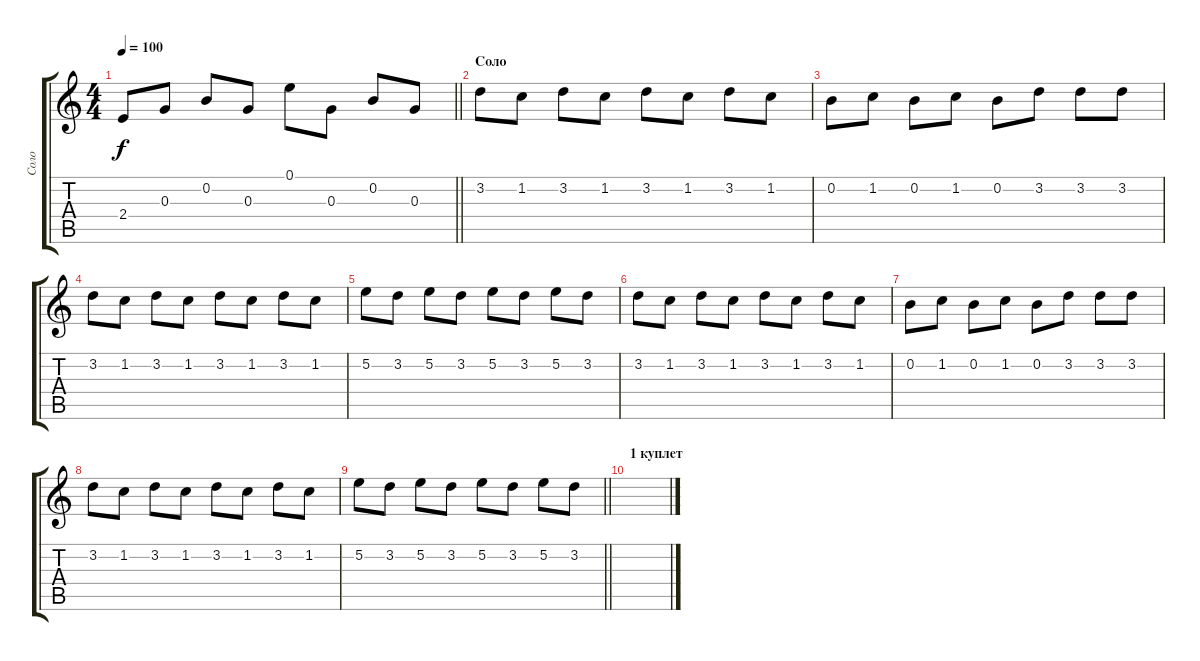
\track ("Соло" "Соло") {instrument overdrivenguitar}
\staff {score tabs}
\tuning (E4 B3 G3 D3 A2 E2) {hide}
\ts (4 4)
\tempo 100
\clef g2
\barLineRight lightlight
\ks c
2.4.8{dy f} 0.3.8 0.2.8 0.3.8 0.1.8 0.3.8 0.2.8 0.3.8 |
\section ("" "Соло")
3.2.8 1.2.8 3.2.8 1.2.8 3.2.8 1.2.8 3.2.8 1.2.8 |
0.2.8 1.2.8 0.2.8 1.2.8 0.2.8 3.2.8 3.2.8 3.2.8 |
3.2.8 1.2.8 3.2.8 1.2.8 3.2.8 1.2.8 3.2.8 1.2.8 |
5.2.8 3.2.8 5.2.8 3.2.8 5.2.8 3.2.8 5.2.8 3.2.8 |
3.2.8 1.2.8 3.2.8 1.2.8 3.2.8 1.2.8 3.2.8 1.2.8 |
0.2.8 1.2.8 0.2.8 1.2.8 0.2.8 3.2.8 3.2.8 3.2.8 |
3.2.8 1.2.8 3.2.8 1.2.8 3.2.8 1.2.8 3.2.8 1.2.8 |
\barLineRight lightlight
5.2.8 3.2.8 5.2.8 3.2.8 5.2.8 3.2.8 5.2.8 3.2.8 |
\section ("" "1 куплет")
